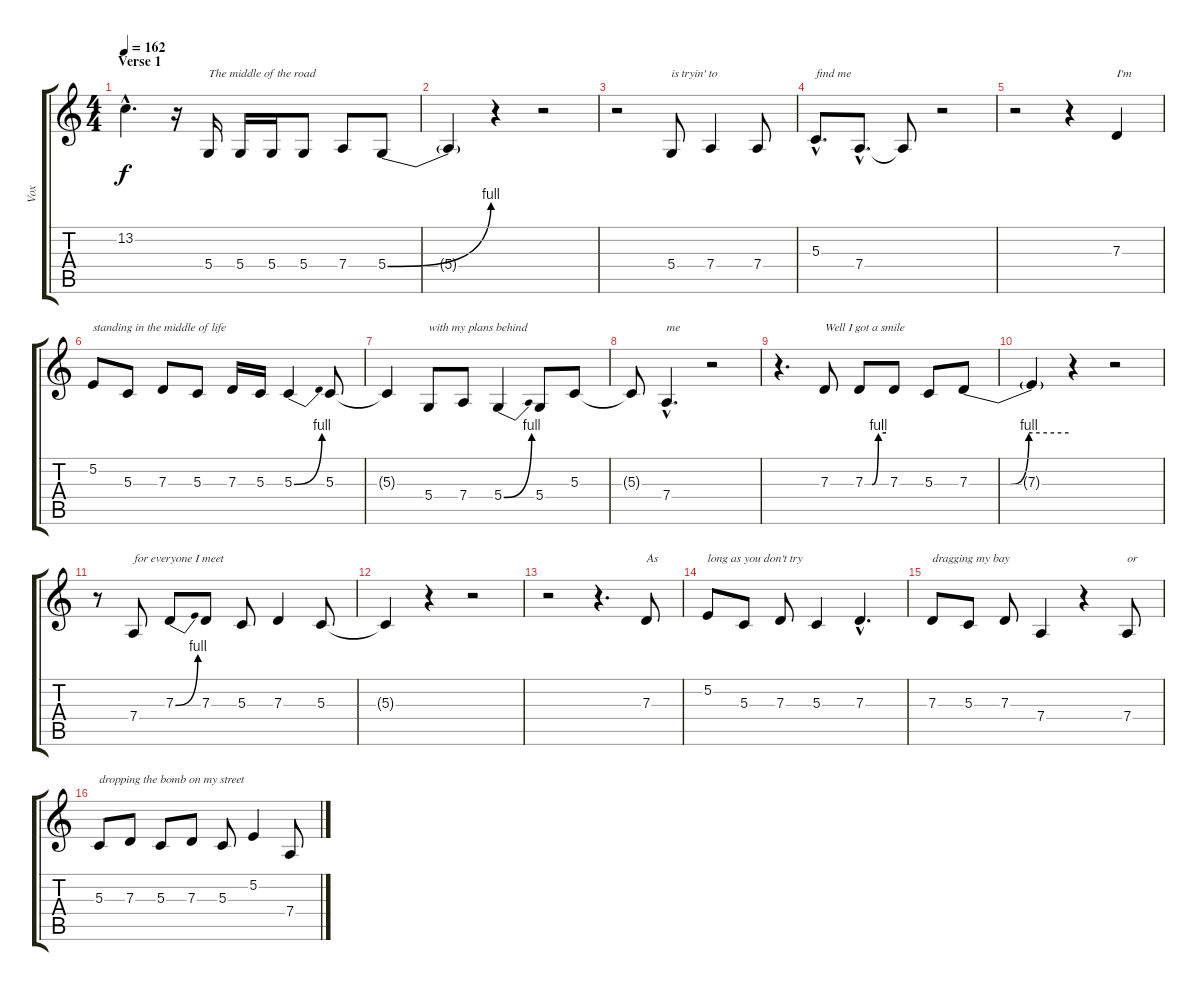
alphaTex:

\track ("Vox" "Vox") {instrument violin}
\staff {score tabs}
\tuning (E4 B3 G3 D3 A2 E2) {hide}
\ts (4 4)
\section ("" "Verse 1")
\tempo 162
\clef g2
\ks c
13.2{hac t}.4{d dy f} r.16 5.4.16{txt "The middle of the road" volume 15} 5.4.16 5.4.16 5.4.8 7.4.8 5.4{be (bend 0 0 60 4)}.8 |
5.4{t}.4 r.4 r.2 |
r.2 5.4.8{txt "is tryin' to"} 7.4.4 7.4.8 |
5.3{hac}.8{d txt "find me"} 7.4{hac}.8{d} 7.4{t}.8 r.2 |
r.2 r.4 7.3.4{txt "I'm"} |
5.2.8{txt "standing in the middle of life"} 5.3.8 7.3.8 5.3.8 7.3.16 5.3.16 5.3{be (bend 0 0 60 4)}.4 5.3.8 |
5.3{t}.4 5.4.8{txt "with my plans behind"} 7.4.8 5.4{be (bend 0 0 60 4)}.4 5.4.8 5.3.8 |
5.3{t}.8 7.4{hac}.4{d txt "me"} r.2 |
r.4{d} 7.3.8{txt "Well I got a smile"} 7.3{be (custom 0 0 20 0 38 4 60 4)}.8 7.3.8 5.3.8 7.3{be (custom 0 0 25 0 36 4 60 4)}.8 |
7.3{t}.4 r.4 r.2 |
r.8 7.4.8{txt "for everyone I meet"} 7.3{be (bend 0 0 60 4)}.8 7.3.8 5.3.8 7.3.4 5.3.8 |
5.3{t}.4 r.4 r.2 |
r.2 r.4{d} 7.3.8{txt "As"} |
5.2.8{txt "long as you don't try"} 5.3.8 7.3.8 5.3.4 7.3{hac}.4{d} |
7.3.8{txt "dragging my bay"} 5.3.8 7.3.8 7.4.4 r.4 7.4.8{txt "or"} |
5.3.8{txt "dropping the bomb on my street"} 7.3.8 5.3.8 7.3.8 5.3.8 5.2.4 7.4.8
